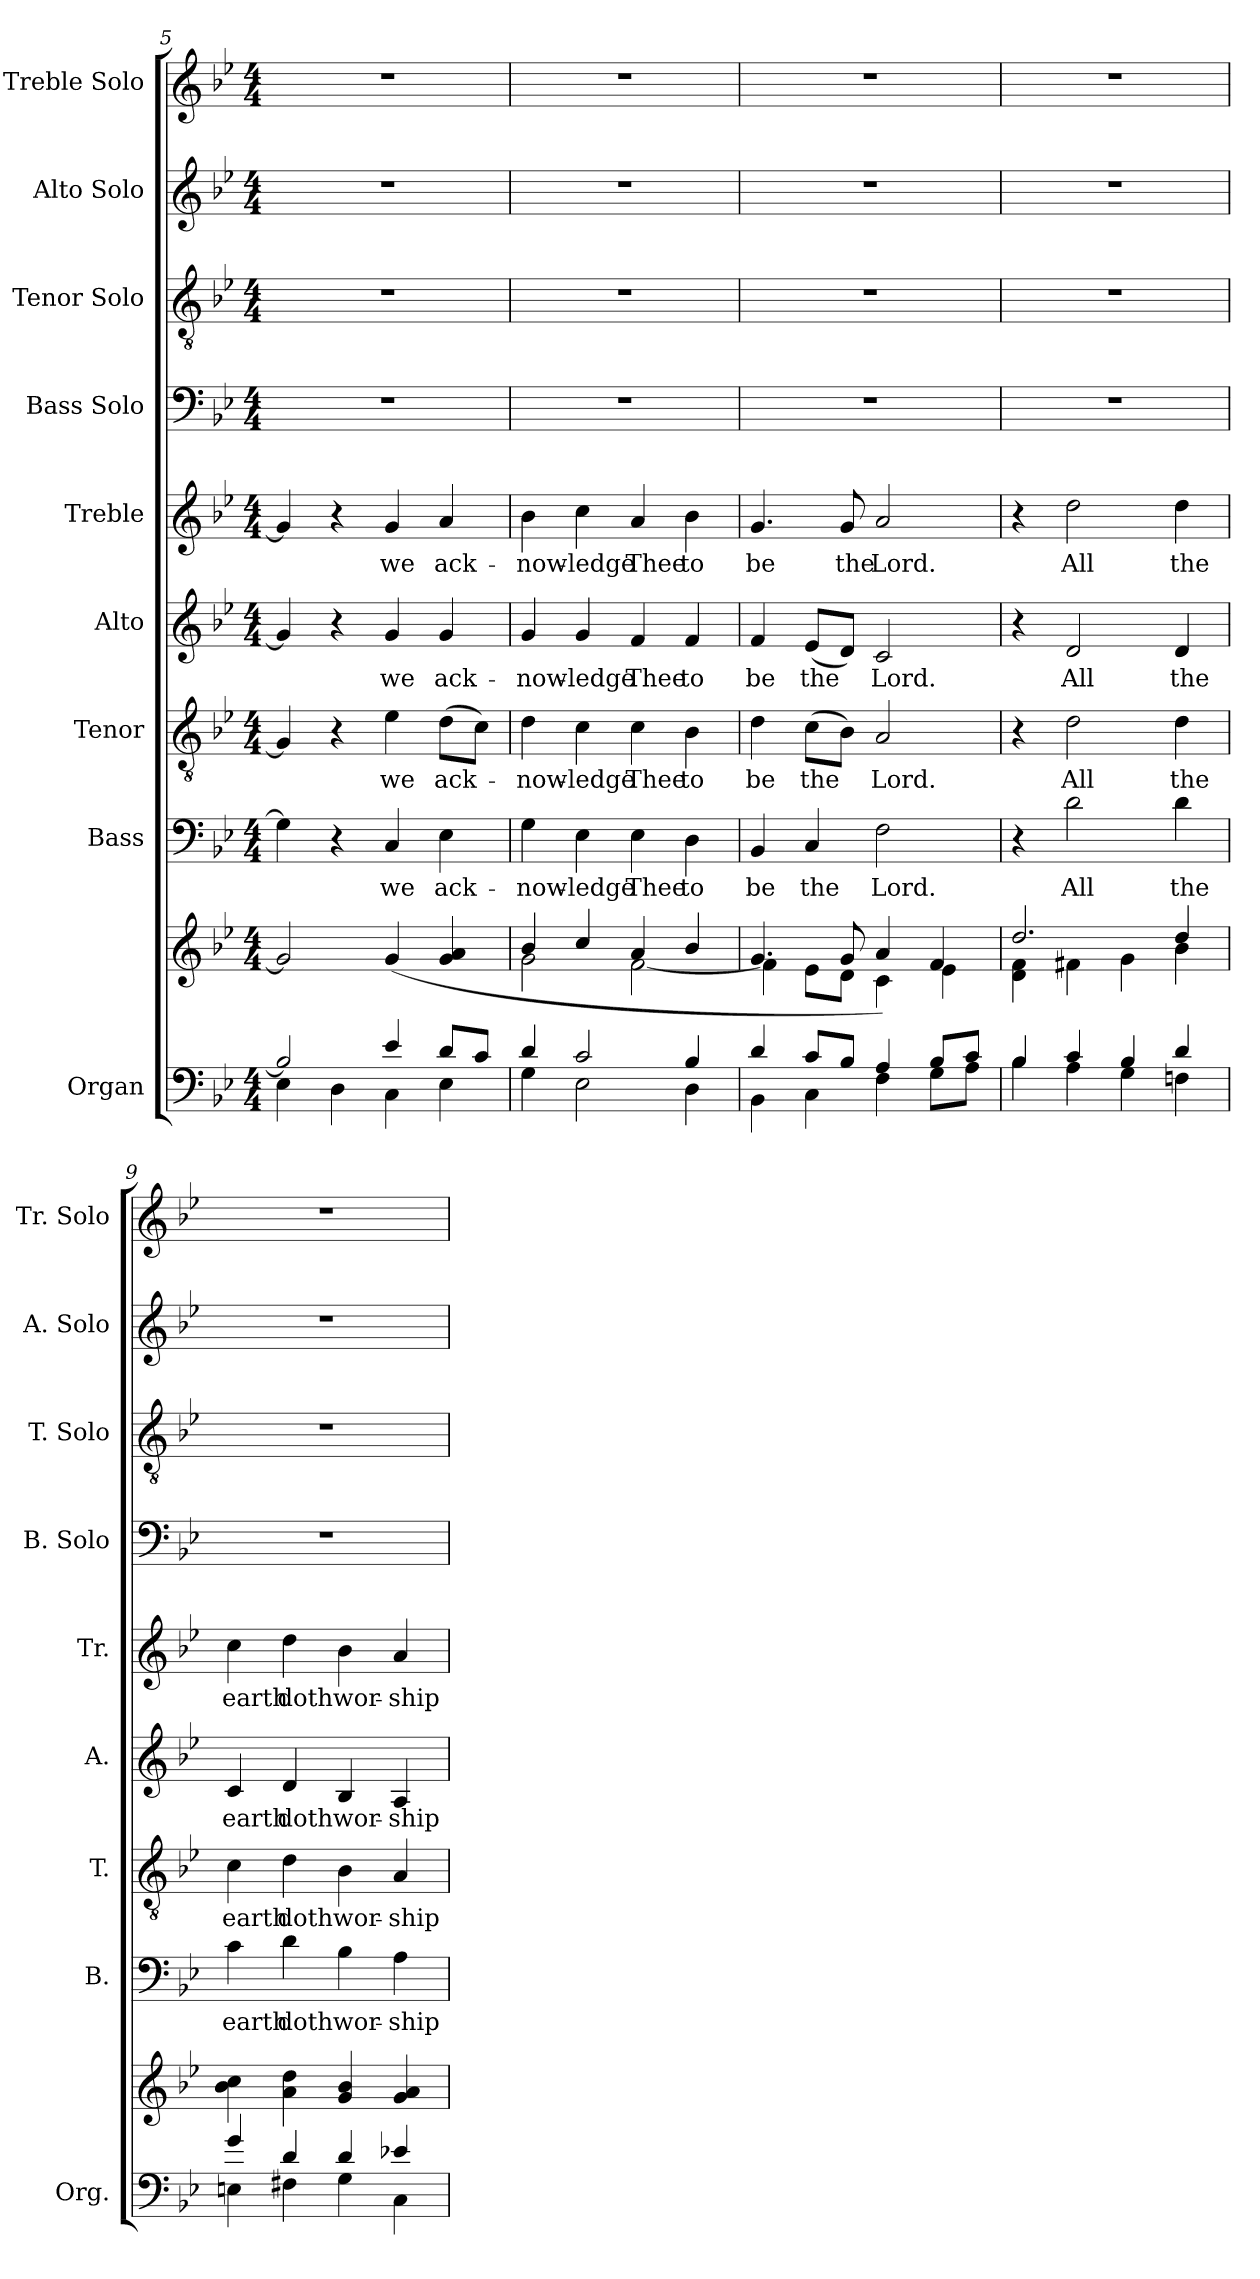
**kern	**kern	**kern	**text	**kern	**text	**kern	**text	**kern	**text	**kern	**kern	**kern	**kern
*part9	*part9	*part8	*part8	*part7	*part7	*part6	*part6	*part5	*part5	*part4	*part3	*part2	*part1
*staff10	*staff9	*staff8	*staff8	*staff7	*staff7	*staff6	*staff6	*staff5	*staff5	*staff4	*staff3	*staff2	*staff1
*I"Organ	*	*I"Bass	*	*I"Tenor	*	*I"Alto	*	*I"Treble	*	*I"Bass Solo	*I"Tenor Solo	*I"Alto Solo	*I"Treble Solo
*I'Org.	*	*I'B.	*	*I'T.	*	*I'A.	*	*I'Tr.	*	*I'B. Solo	*I'T. Solo	*I'A. Solo	*I'Tr. Solo
*clefF4	*clefG2	*clefF4	*	*clefGv2	*	*clefG2	*	*clefG2	*	*clefF4	*clefGv2	*clefG2	*clefG2
*	*	*	*	*ITrd7c12	*	*	*	*	*	*	*ITrd7c12	*	*
*k[b-e-]	*k[b-e-]	*k[b-e-]	*	*k[b-e-]	*	*k[b-e-]	*	*k[b-e-]	*	*k[b-e-]	*k[b-e-]	*k[b-e-]	*k[b-e-]
*B-:	*B-:	*B-:	*	*B-:	*	*B-:	*	*B-:	*	*B-:	*B-:	*B-:	*B-:
*M4/4	*M4/4	*M4/4	*	*M4/4	*	*M4/4	*	*M4/4	*	*M4/4	*M4/4	*M4/4	*M4/4
=5	=5	=5	=5	=5	=5	=5	=5	=5	=5	=5	=5	=5	=5
*^	*	*	*	*	*	*	*	*	*	*	*	*	*
2B-i/]	4E-i\	2gi/]	4Gi\]	.	4GGi/]	.	4gi/]	.	4gi/]	.	1r	1r	1r	1r
.	4Di\	.	4r	.	4r	.	4r	.	4r	.	.	.	.	.
!	!	!	!	!LO:LY:b:color=#000000	!	!	!	!	!	!	!	!	!	!
!	!	!	!	!	!	!LO:LY:b:color=#000000	!	!	!	!	!	!	!	!
!	!	!	!	!	!	!	!	!LO:LY:b:color=#000000	!	!	!	!	!	!
!	!	!	!	!	!	!	!	!	!	!LO:LY:b:color=#000000	!	!	!	!
4e-i/	4Ci\	(4gi/	4Ci/	we	4E-i\	we	4gi/	we	4gi/	we	.	.	.	.
!	!	!	!	!LO:LY:b:color=#000000	!	!	!	!	!	!	!	!	!	!
!	!	!	!	!	!	!LO:LY:b:color=#000000	!	!	!	!	!	!	!	!
!	!	!	!	!	!	!	!	!LO:LY:b:color=#000000	!	!	!	!	!	!
!	!	!	!	!	!	!	!	!	!	!LO:LY:b:color=#000000	!	!	!	!
8di/L	4E-i\	4gi/ 4ai	4E-i\	ack-	(8Di\L	ack-	4gi/	ack-	4ai/	ack-	.	.	.	.
8ci/J	.	.	.	.	8Ci\J)	.	.	.	.	.	.	.	.	.
=6	=6	=6	=6	=6	=6	=6	=6	=6	=6	=6	=6	=6	=6	=6
*	*	*^	*	*	*	*	*	*	*	*	*	*	*	*
!	!	!	!	!	!LO:LY:b:color=#000000	!	!	!	!	!	!	!	!	!	!
!	!	!	!	!	!	!	!LO:LY:b:color=#000000	!	!	!	!	!	!	!	!
!	!	!	!	!	!	!	!	!	!LO:LY:b:color=#000000	!	!	!	!	!	!
!	!	!	!	!	!	!	!	!	!	!	!LO:LY:b:color=#000000	!	!	!	!
4di/	4Gi\	4b-i/	2gi\	4Gi\	-now-	4Di\	-now-	4gi/	-now-	4b-i\	-now-	1r	1r	1r	1r
!	!	!	!	!	!LO:LY:b:color=#000000	!	!	!	!	!	!	!	!	!	!
!	!	!	!	!	!	!	!LO:LY:b:color=#000000	!	!	!	!	!	!	!	!
!	!	!	!	!	!	!	!	!	!LO:LY:b:color=#000000	!	!	!	!	!	!
!	!	!	!	!	!	!	!	!	!	!	!LO:LY:b:color=#000000	!	!	!	!
2ci/	2E-i\	4cci/	.	4E-i\	-ledge	4Ci\	-ledge	4gi/	-ledge	4cci\	-ledge	.	.	.	.
!	!	!	!	!	!LO:LY:b:color=#000000	!	!	!	!	!	!	!	!	!	!
!	!	!	!	!	!	!	!LO:LY:b:color=#000000	!	!	!	!	!	!	!	!
!	!	!	!	!	!	!	!	!	!LO:LY:b:color=#000000	!	!	!	!	!	!
!	!	!	!	!	!	!	!	!	!	!	!LO:LY:b:color=#000000	!	!	!	!
.	.	4ai/	[2fi\	4E-i\	Thee	4Ci\	Thee	4fi/	Thee	4ai/	Thee	.	.	.	.
!	!	!	!	!	!LO:LY:b:color=#000000	!	!	!	!	!	!	!	!	!	!
!	!	!	!	!	!	!	!LO:LY:b:color=#000000	!	!	!	!	!	!	!	!
!	!	!	!	!	!	!	!	!	!LO:LY:b:color=#000000	!	!	!	!	!	!
!	!	!	!	!	!	!	!	!	!	!	!LO:LY:b:color=#000000	!	!	!	!
4B-i/	4Di\	4b-i/	.	4Di\	to	4BB-i\	to	4fi/	to	4b-i\	to	.	.	.	.
!!LO:LB:g=z
=7	=7	=7	=7	=7	=7	=7	=7	=7	=7	=7	=7	=7	=7	=7	=7
!	!	!	!	!	!LO:LY:b:color=#000000	!	!	!	!	!	!	!	!	!	!
!	!	!	!	!	!	!	!LO:LY:b:color=#000000	!	!	!	!	!	!	!	!
!	!	!	!	!	!	!	!	!	!LO:LY:b:color=#000000	!	!	!	!	!	!
!	!	!	!	!	!	!	!	!	!	!	!LO:LY:b:color=#000000	!	!	!	!
4di/	4BB-i\	4.gi/	4fi\]	4BB-i/	be	4Di\	be	4fi/	be	4.gi/	be	1r	1r	1r	1r
!	!	!	!	!	!LO:LY:b:color=#000000	!	!	!	!	!	!	!	!	!	!
!	!	!	!	!	!	!	!LO:LY:b:color=#000000	!	!	!	!	!	!	!	!
!	!	!	!	!	!	!	!	!	!LO:LY:b:color=#000000	!	!	!	!	!	!
8ci/L	4Ci\	.	8e-i\L	4Ci/	the	(8Ci\L	the	(8e-i/L	the	.	.	.	.	.	.
!	!	!	!	!	!	!	!	!	!	!	!LO:LY:b:color=#000000	!	!	!	!
8B-i/J	.	8gi/	8di\J	.	.	8BB-i\J)	.	8di/J)	.	8gi/	the	.	.	.	.
!	!	!	!	!	!LO:LY:b:color=#000000	!	!	!	!	!	!	!	!	!	!
!	!	!	!	!	!	!	!LO:LY:b:color=#000000	!	!	!	!	!	!	!	!
!	!	!	!	!	!	!	!	!	!LO:LY:b:color=#000000	!	!	!	!	!	!
!	!	!	!	!	!	!	!	!	!	!	!LO:LY:b:color=#000000	!	!	!	!
4Ai/	4Fi\	4ai/)	4ci\	2Fi\	Lord.	2AAi/	Lord.	2ci/	Lord.	2ai/	Lord.	.	.	.	.
8B-i/L	8Gi\L	4fi/	4e-i\	.	.	.	.	.	.	.	.	.	.	.	.
8ci/J	8Ai\J	.	.	.	.	.	.	.	.	.	.	.	.	.	.
=8	=8	=8	=8	=8	=8	=8	=8	=8	=8	=8	=8	=8	=8	=8	=8
4B-i/	4B-i\	2.ddi/	4di\ 4fi	4r	.	4r	.	4r	.	4r	.	1r	1r	1r	1r
!	!	!	!	!	!LO:LY:b:color=#000000	!	!	!	!	!	!	!	!	!	!
!	!	!	!	!	!	!	!LO:LY:b:color=#000000	!	!	!	!	!	!	!	!
!	!	!	!	!	!	!	!	!	!LO:LY:b:color=#000000	!	!	!	!	!	!
!	!	!	!	!	!	!	!	!	!	!	!LO:LY:b:color=#000000	!	!	!	!
4ci/	4Ai\	.	4f#Xi\	2di\	All	2Di\	All	2di/	All	2ddi\	All	.	.	.	.
4B-i/	4Gi\	.	4gi\	.	.	.	.	.	.	.	.	.	.	.	.
!	!	!	!	!	!LO:LY:b:color=#000000	!	!	!	!	!	!	!	!	!	!
!	!	!	!	!	!	!	!LO:LY:b:color=#000000	!	!	!	!	!	!	!	!
!	!	!	!	!	!	!	!	!	!LO:LY:b:color=#000000	!	!	!	!	!	!
!	!	!	!	!	!	!	!	!	!	!	!LO:LY:b:color=#000000	!	!	!	!
4di/	4Fni\	4ddi/	4b-i\	4di\	the	4Di\	the	4di/	the	4ddi\	the	.	.	.	.
*	*	*v	*v	*	*	*	*	*	*	*	*	*	*	*	*
=9	=9	=9	=9	=9	=9	=9	=9	=9	=9	=9	=9	=9	=9	=9
*	*	*^	*	*	*	*	*	*	*	*	*	*	*	*
!	!	!	!	!	!LO:LY:b:color=#000000	!	!	!	!	!	!	!	!	!	!
*	*	*v	*v	*	*	*	*	*	*	*	*	*	*	*	*
*	*	*^	*	*	*	*	*	*	*	*	*	*	*	*
!	!	!	!	!	!	!	!LO:LY:b:color=#000000	!	!	!	!	!	!	!	!
*	*	*v	*v	*	*	*	*	*	*	*	*	*	*	*	*
*	*	*^	*	*	*	*	*	*	*	*	*	*	*	*
!	!	!	!	!	!	!	!	!	!LO:LY:b:color=#000000	!	!	!	!	!	!
*	*	*v	*v	*	*	*	*	*	*	*	*	*	*	*	*
*	*	*^	*	*	*	*	*	*	*	*	*	*	*	*
!	!	!	!	!	!	!	!	!	!	!	!LO:LY:b:color=#000000	!	!	!	!
*	*	*v	*v	*	*	*	*	*	*	*	*	*	*	*	*
4gi/	4Eni\	4b-i\ 4cci	4ci\	earth	4Ci\	earth	4ci/	earth	4cci\	earth	1r	1r	1r	1r
!	!	!	!	!LO:LY:b:color=#000000	!	!	!	!	!	!	!	!	!	!
!	!	!	!	!	!	!LO:LY:b:color=#000000	!	!	!	!	!	!	!	!
!	!	!	!	!	!	!	!	!LO:LY:b:color=#000000	!	!	!	!	!	!
!	!	!	!	!	!	!	!	!	!	!LO:LY:b:color=#000000	!	!	!	!
4di/	4F#Xi\	4ai\ 4ddi	4di\	doth	4Di\	doth	4di/	doth	4ddi\	doth	.	.	.	.
!	!	!	!	!LO:LY:b:color=#000000	!	!	!	!	!	!	!	!	!	!
!	!	!	!	!	!	!LO:LY:b:color=#000000	!	!	!	!	!	!	!	!
!	!	!	!	!	!	!	!	!LO:LY:b:color=#000000	!	!	!	!	!	!
!	!	!	!	!	!	!	!	!	!	!LO:LY:b:color=#000000	!	!	!	!
4di/	4Gi\	4gi/ 4b-i	4B-i\	wor-	4BB-i\	wor-	4B-i/	wor-	4b-i\	wor-	.	.	.	.
!	!	!	!	!LO:LY:b:color=#000000	!	!	!	!	!	!	!	!	!	!
!	!	!	!	!	!	!LO:LY:b:color=#000000	!	!	!	!	!	!	!	!
!	!	!	!	!	!	!	!	!LO:LY:b:color=#000000	!	!	!	!	!	!
!	!	!	!	!	!	!	!	!	!	!LO:LY:b:color=#000000	!	!	!	!
4e-Xi/	4Ci\	4gi/ 4ai	4Ai\	-ship	4AAi/	-ship	4Ai/	-ship	4ai/	-ship	.	.	.	.
*v	*v	*	*	*	*	*	*	*	*	*	*	*	*	*
=	=	=	=	=	=	=	=	=	=	=	=	=	=
*-	*-	*-	*-	*-	*-	*-	*-	*-	*-	*-	*-	*-	*-
